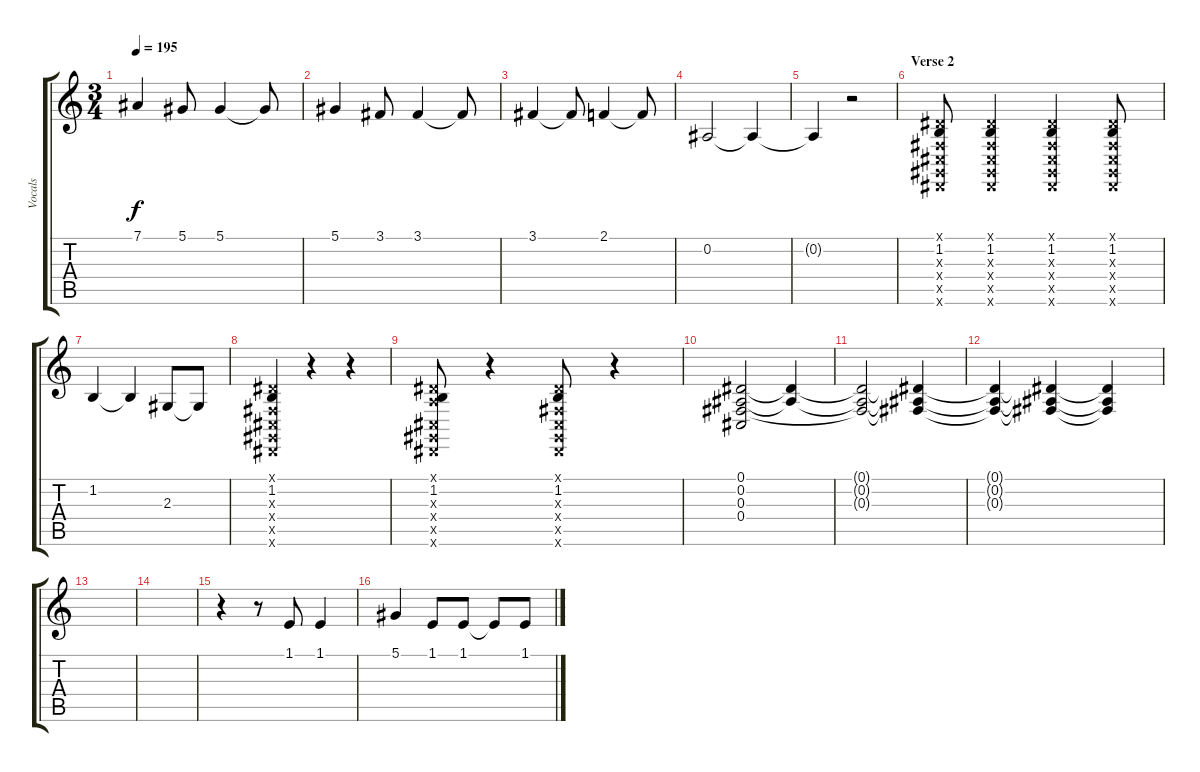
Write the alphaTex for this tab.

\track ("Vocals" "Vocals") {instrument violin}
\staff {score tabs}
\tuning (Eb4 Bb3 Gb3 Db3 Ab2 Eb2) {hide}
\ts (3 4)
\tempo 195
\clef g2
\ks c
7.1{t}.4{dy f} 5.1.8 5.1.4 5.1{t}.8 |
5.1.4 3.1.8 3.1.4 3.1{t}.8 |
3.1.4 3.1{t}.8 2.1.4 2.1{t}.8 |
0.2.2 0.2{t}.4 |
0.2{t}.4 r.2 |
\section ("" "Verse 2")
(0.1{x} 1.2 0.3{x} 0.4{x} 0.5{x} 0.6{x}).8 (0.1{x} 1.2 0.3{x} 0.4{x} 0.5{x} 0.6{x}).4 (0.1{x} 1.2 0.3{x} 0.4{x} 0.5{x} 0.6{x}).4 (0.1{x} 1.2 0.3{x} 0.4{x} 0.5{x} 0.6{x}).8 |
1.2.4 1.2{t}.4 2.3.8 2.3{t}.8 |
(0.1{x} 1.2 0.3{x} 0.4{x} 0.5{x} 0.6{x}).4 r.4 r.4 |
(0.1{x} 1.2 3.3{x} 0.4{x} 0.5{x} 0.6{x}).8 r.4 (0.1{x} 1.2 0.3{x} 0.4{x} 0.5{x} 0.6{x}).8 r.4 |
(0.1 0.2 0.3 0.4).2{volume 16 instrument seashore} (0.1{t} 0.2{t}).4 |
(0.1{t} 0.2{t} 0.3{t}).2 (0.1{t} 0.2{t} 0.3{t}).4 |
(0.1{t} 0.2{t} 0.3{t}).4 (0.1{t} 0.2{t} 0.3{t}).4 (0.1{t} 0.2{t} 0.3{t}).4 |
|
|
r.4{volume 14 instrument violin} r.8 1.1.8 1.1.4 |
5.1.4 1.1.8 1.1.8 1.1{t}.8 1.1.8
